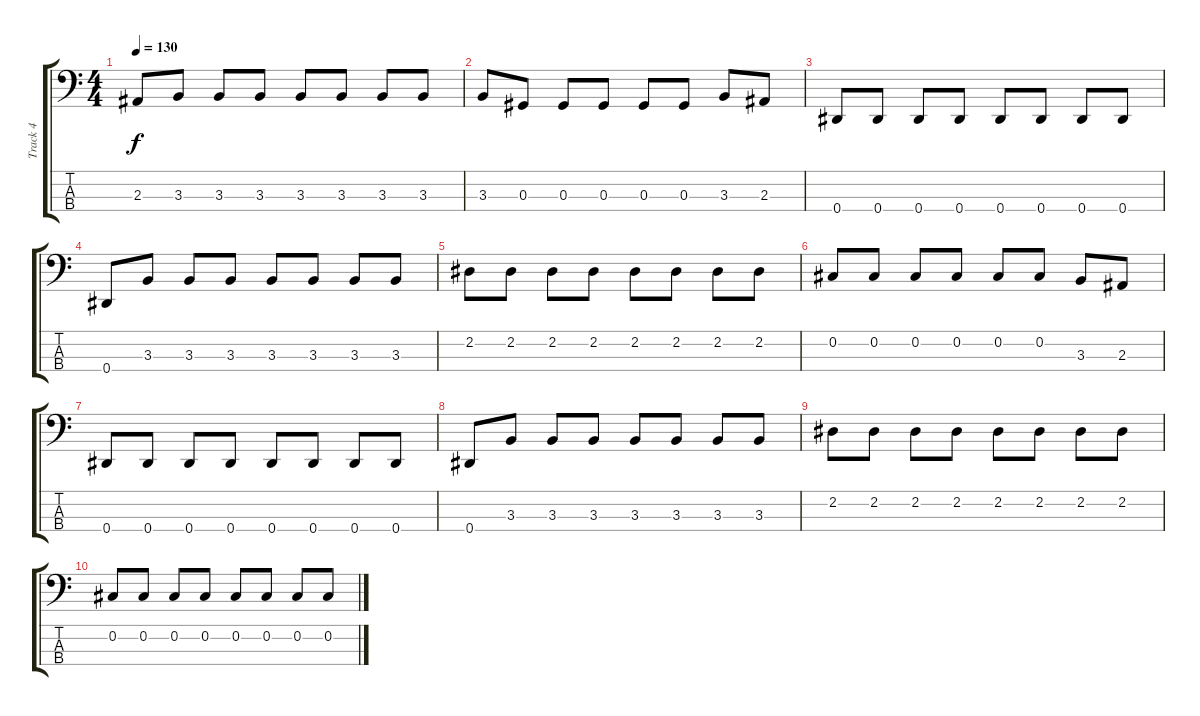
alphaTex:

\track ("Track 4" "Track 4") {instrument electricbasspick}
\staff {score tabs}
\tuning (Gb2 Db2 Ab1 Eb1) {hide}
\ts (4 4)
\tempo 130
\clef f4
\ks c
2.3.8{dy f} 3.3.8 3.3.8 3.3.8 3.3.8 3.3.8 3.3.8 3.3.8 |
3.3.8 0.3.8 0.3.8 0.3.8 0.3.8 0.3.8 3.3.8 2.3.8 |
0.4.8{volume 10} 0.4.8 0.4.8 0.4.8 0.4.8 0.4.8 0.4.8 0.4.8 |
0.4.8 3.3.8 3.3.8 3.3.8 3.3.8 3.3.8 3.3.8 3.3.8 |
2.2.8{volume 7} 2.2.8 2.2.8 2.2.8 2.2.8 2.2.8 2.2.8 2.2.8 |
0.2.8 0.2.8 0.2.8 0.2.8 0.2.8 0.2.8 3.3.8 2.3.8 |
0.4.8{volume 3} 0.4.8 0.4.8 0.4.8 0.4.8 0.4.8 0.4.8 0.4.8 |
0.4.8 3.3.8 3.3.8 3.3.8 3.3.8 3.3.8 3.3.8 3.3.8 |
2.2.8{volume 0} 2.2.8 2.2.8 2.2.8 2.2.8 2.2.8 2.2.8 2.2.8 |
0.2.8 0.2.8 0.2.8 0.2.8 0.2.8 0.2.8 0.2.8 0.2.8
